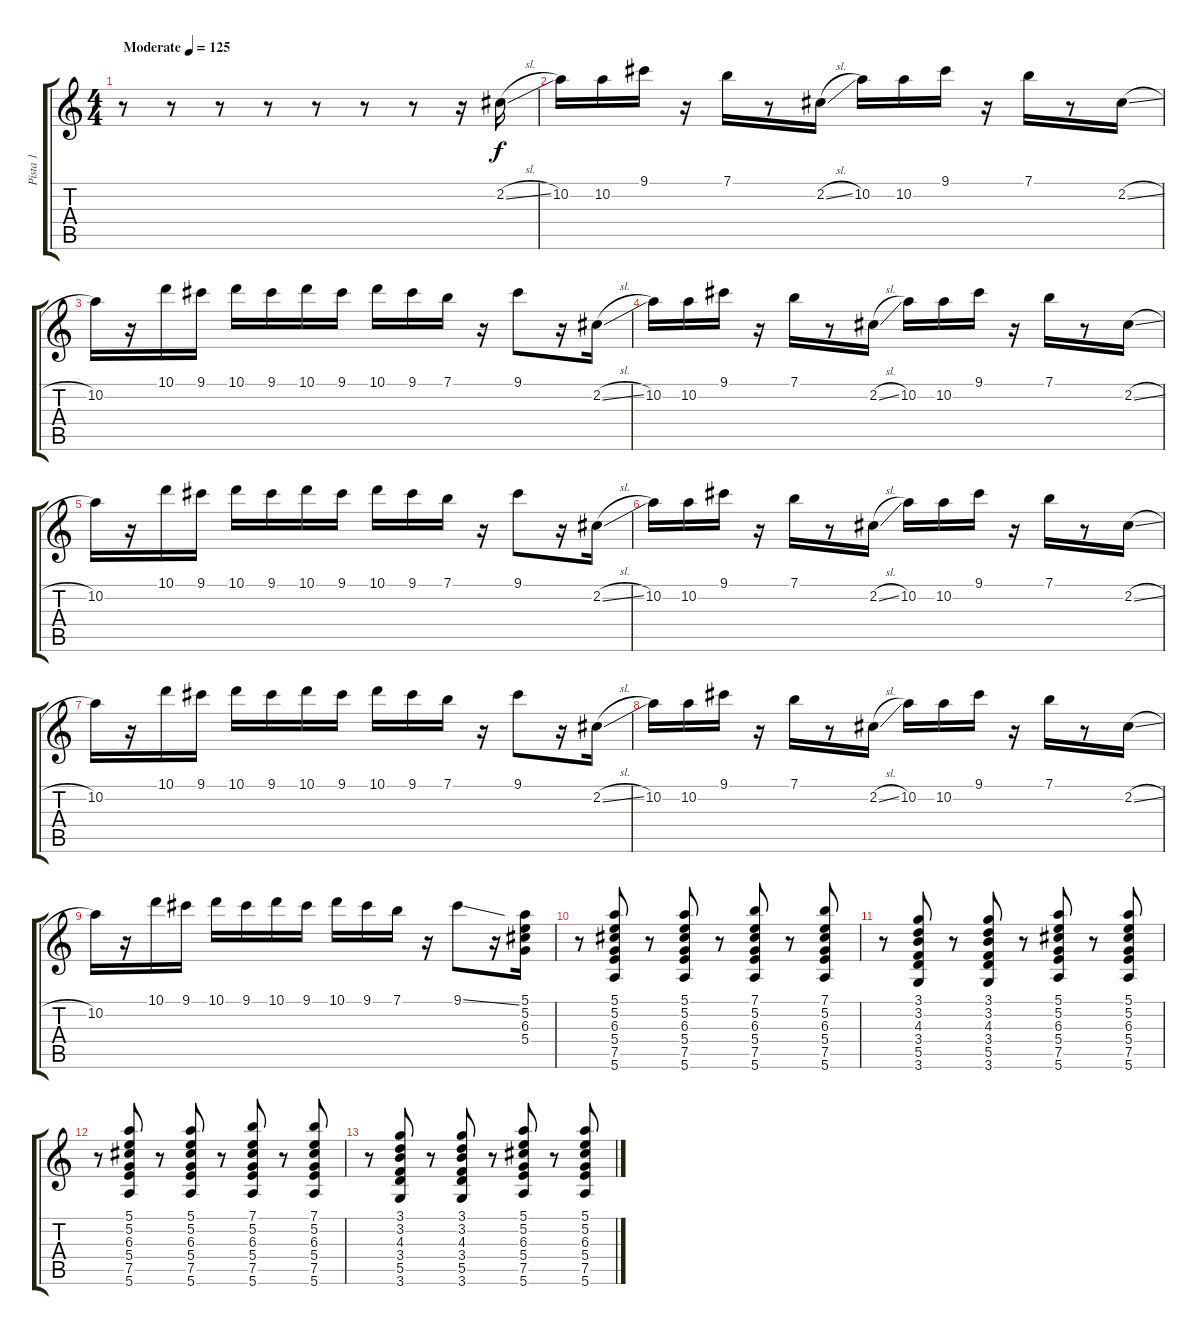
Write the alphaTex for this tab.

\track ("Pista 1" "Pista 1") {instrument electricguitarclean}
\staff {score tabs}
\tuning (E4 B3 G3 D3 A2 E2) {hide}
\ts (4 4)
\tempo (125 "Moderate")
\clef g2
\ks c
r.8{dy f instrument electricguitarclean} r.8 r.8 r.8 r.8 r.8 r.8 r.16 2.2{sl}.16 |
10.2.16 10.2.16 9.1.16 r.16 7.1.16 r.8 2.2{sl}.16 10.2.16 10.2.16 9.1.16 r.16 7.1.16 r.8 2.2{sl}.16 |
10.2.16 r.16 10.1.16 9.1.16 10.1.16 9.1.16 10.1.16 9.1.16 10.1.16 9.1.16 7.1.16 r.16 9.1.8 r.16 2.2{sl}.16 |
10.2.16 10.2.16 9.1.16 r.16 7.1.16 r.8 2.2{sl}.16 10.2.16 10.2.16 9.1.16 r.16 7.1.16 r.8 2.2{sl}.16 |
10.2.16 r.16 10.1.16 9.1.16 10.1.16 9.1.16 10.1.16 9.1.16 10.1.16 9.1.16 7.1.16 r.16 9.1.8 r.16 2.2{sl}.16 |
10.2.16 10.2.16 9.1.16 r.16 7.1.16 r.8 2.2{sl}.16 10.2.16 10.2.16 9.1.16 r.16 7.1.16 r.8 2.2{sl}.16 |
10.2.16 r.16 10.1.16 9.1.16 10.1.16 9.1.16 10.1.16 9.1.16 10.1.16 9.1.16 7.1.16 r.16 9.1.8 r.16 2.2{sl}.16 |
10.2.16 10.2.16 9.1.16 r.16 7.1.16 r.8 2.2{sl}.16 10.2.16 10.2.16 9.1.16 r.16 7.1.16 r.8 2.2{sl}.16 |
10.2.16 r.16 10.1.16 9.1.16 10.1.16 9.1.16 10.1.16 9.1.16 10.1.16 9.1.16 7.1.16 r.16 9.1{ss}.8 r.16 (5.1 5.2 6.3 5.4).16 |
r.8 (5.1 5.2 6.3 5.4 7.5 5.6).8 r.8 (5.1 5.2 6.3 5.4 7.5 5.6).8 r.8 (7.1 5.2 6.3 5.4 7.5 5.6).8 r.8 (7.1 5.2 6.3 5.4 7.5 5.6).8 |
r.8 (3.1 3.2 4.3 3.4 5.5 3.6).8 r.8 (3.1 3.2 4.3 3.4 5.5 3.6).8 r.8 (5.1 5.2 6.3 5.4 7.5 5.6).8 r.8 (5.1 5.2 6.3 5.4 7.5 5.6).8 |
r.8 (5.1 5.2 6.3 5.4 7.5 5.6).8 r.8 (5.1 5.2 6.3 5.4 7.5 5.6).8 r.8 (7.1 5.2 6.3 5.4 7.5 5.6).8 r.8 (7.1 5.2 6.3 5.4 7.5 5.6).8 |
r.8 (3.1 3.2 4.3 3.4 5.5 3.6).8 r.8 (3.1 3.2 4.3 3.4 5.5 3.6).8 r.8 (5.1 5.2 6.3 5.4 7.5 5.6).8 r.8 (5.1 5.2 6.3 5.4 7.5 5.6).8
